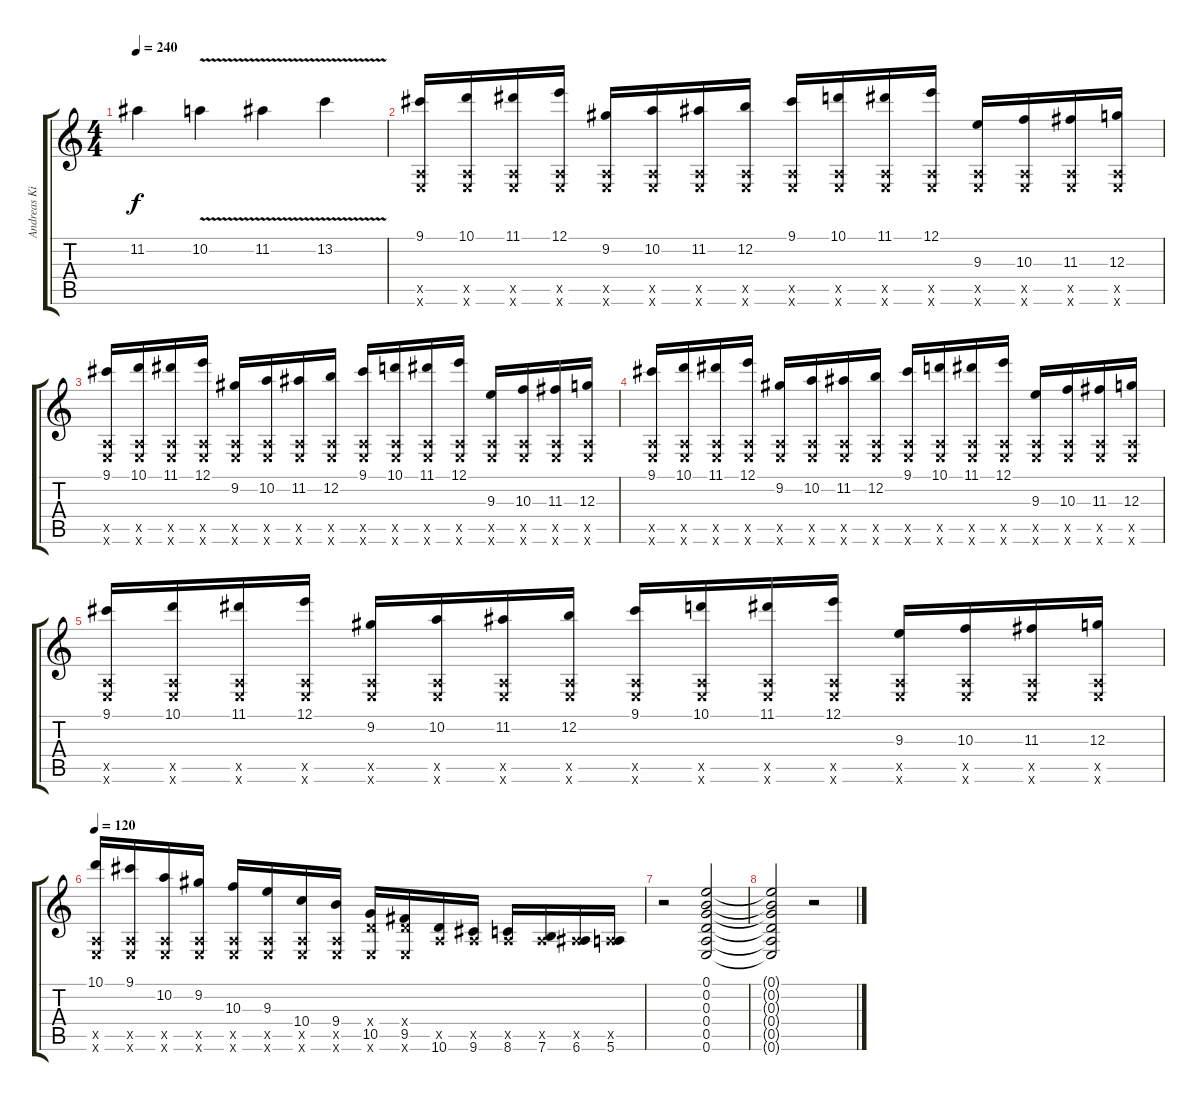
\track ("Andreas Kisser" "Andreas Ki") {instrument distortionguitar}
\staff {score tabs}
\tuning (E4 B3 G3 D3 A2 E2) {hide}
\ts (4 4)
\tempo 240
\clef g2
\ks c
11.2{t}.4{dy f} 10.2{v}.4 11.2{v}.4 13.2{v}.4 |
(9.1 0.5{x} 0.6{x}).16 (10.1 0.5{x} 0.6{x}).16 (11.1 0.5{x} 0.6{x}).16 (12.1 0.5{x} 0.6{x}).16 (9.2 0.5{x} 0.6{x}).16 (10.2 0.5{x} 0.6{x}).16 (11.2 0.5{x} 0.6{x}).16 (12.2 0.5{x} 0.6{x}).16 (9.1 0.5{x} 0.6{x}).16 (10.1 0.5{x} 0.6{x}).16 (11.1 0.5{x} 0.6{x}).16 (12.1 0.5{x} 0.6{x}).16 (9.3 0.5{x} 0.6{x}).16 (10.3 0.5{x} 0.6{x}).16 (11.3 0.5{x} 0.6{x}).16 (12.3 0.5{x} 0.6{x}).16 |
(9.1 0.5{x} 0.6{x}).16 (10.1 0.5{x} 0.6{x}).16 (11.1 0.5{x} 0.6{x}).16 (12.1 0.5{x} 0.6{x}).16 (9.2 0.5{x} 0.6{x}).16 (10.2 0.5{x} 0.6{x}).16 (11.2 0.5{x} 0.6{x}).16 (12.2 0.5{x} 0.6{x}).16 (9.1 0.5{x} 0.6{x}).16 (10.1 0.5{x} 0.6{x}).16 (11.1 0.5{x} 0.6{x}).16 (12.1 0.5{x} 0.6{x}).16 (9.3 0.5{x} 0.6{x}).16 (10.3 0.5{x} 0.6{x}).16 (11.3 0.5{x} 0.6{x}).16 (12.3 0.5{x} 0.6{x}).16 |
(9.1 0.5{x} 0.6{x}).16 (10.1 0.5{x} 0.6{x}).16 (11.1 0.5{x} 0.6{x}).16 (12.1 0.5{x} 0.6{x}).16 (9.2 0.5{x} 0.6{x}).16 (10.2 0.5{x} 0.6{x}).16 (11.2 0.5{x} 0.6{x}).16 (12.2 0.5{x} 0.6{x}).16 (9.1 0.5{x} 0.6{x}).16 (10.1 0.5{x} 0.6{x}).16 (11.1 0.5{x} 0.6{x}).16 (12.1 0.5{x} 0.6{x}).16 (9.3 0.5{x} 0.6{x}).16 (10.3 0.5{x} 0.6{x}).16 (11.3 0.5{x} 0.6{x}).16 (12.3 0.5{x} 0.6{x}).16 |
(9.1 0.5{x} 0.6{x}).16 (10.1 0.5{x} 0.6{x}).16 (11.1 0.5{x} 0.6{x}).16 (12.1 0.5{x} 0.6{x}).16 (9.2 0.5{x} 0.6{x}).16 (10.2 0.5{x} 0.6{x}).16 (11.2 0.5{x} 0.6{x}).16 (12.2 0.5{x} 0.6{x}).16 (9.1 0.5{x} 0.6{x}).16 (10.1 0.5{x} 0.6{x}).16 (11.1 0.5{x} 0.6{x}).16 (12.1 0.5{x} 0.6{x}).16 (9.3 0.5{x} 0.6{x}).16 (10.3 0.5{x} 0.6{x}).16 (11.3 0.5{x} 0.6{x}).16 (12.3 0.5{x} 0.6{x}).16 |
\tempo 120
(10.1 0.5{x} 0.6{x}).16 (9.1 0.5{x} 0.6{x}).16 (10.2 0.5{x} 0.6{x}).16 (9.2 0.5{x} 0.6{x}).16 (10.3 0.5{x} 0.6{x}).16 (9.3 0.5{x} 0.6{x}).16 (10.4 0.5{x} 0.6{x}).16 (9.4 0.5{x} 0.6{x}).16 (0.4{x} 10.5 0.6{x}).16 (0.4{x} 9.5 0.6{x}).16 (0.5{x} 10.6).16 (0.5{x} 9.6).16 (0.5{x} 8.6).16 (0.5{x} 7.6).16 (0.5{x} 6.6).16 (0.5{x} 5.6).16 |
r.2 (0.1 0.2 0.3 0.4 0.5 0.6).2{instrument gunshot} |
(0.1{t} 0.2{t} 0.3{t} 0.4{t} 0.5{t} 0.6{t}).2 r.2
